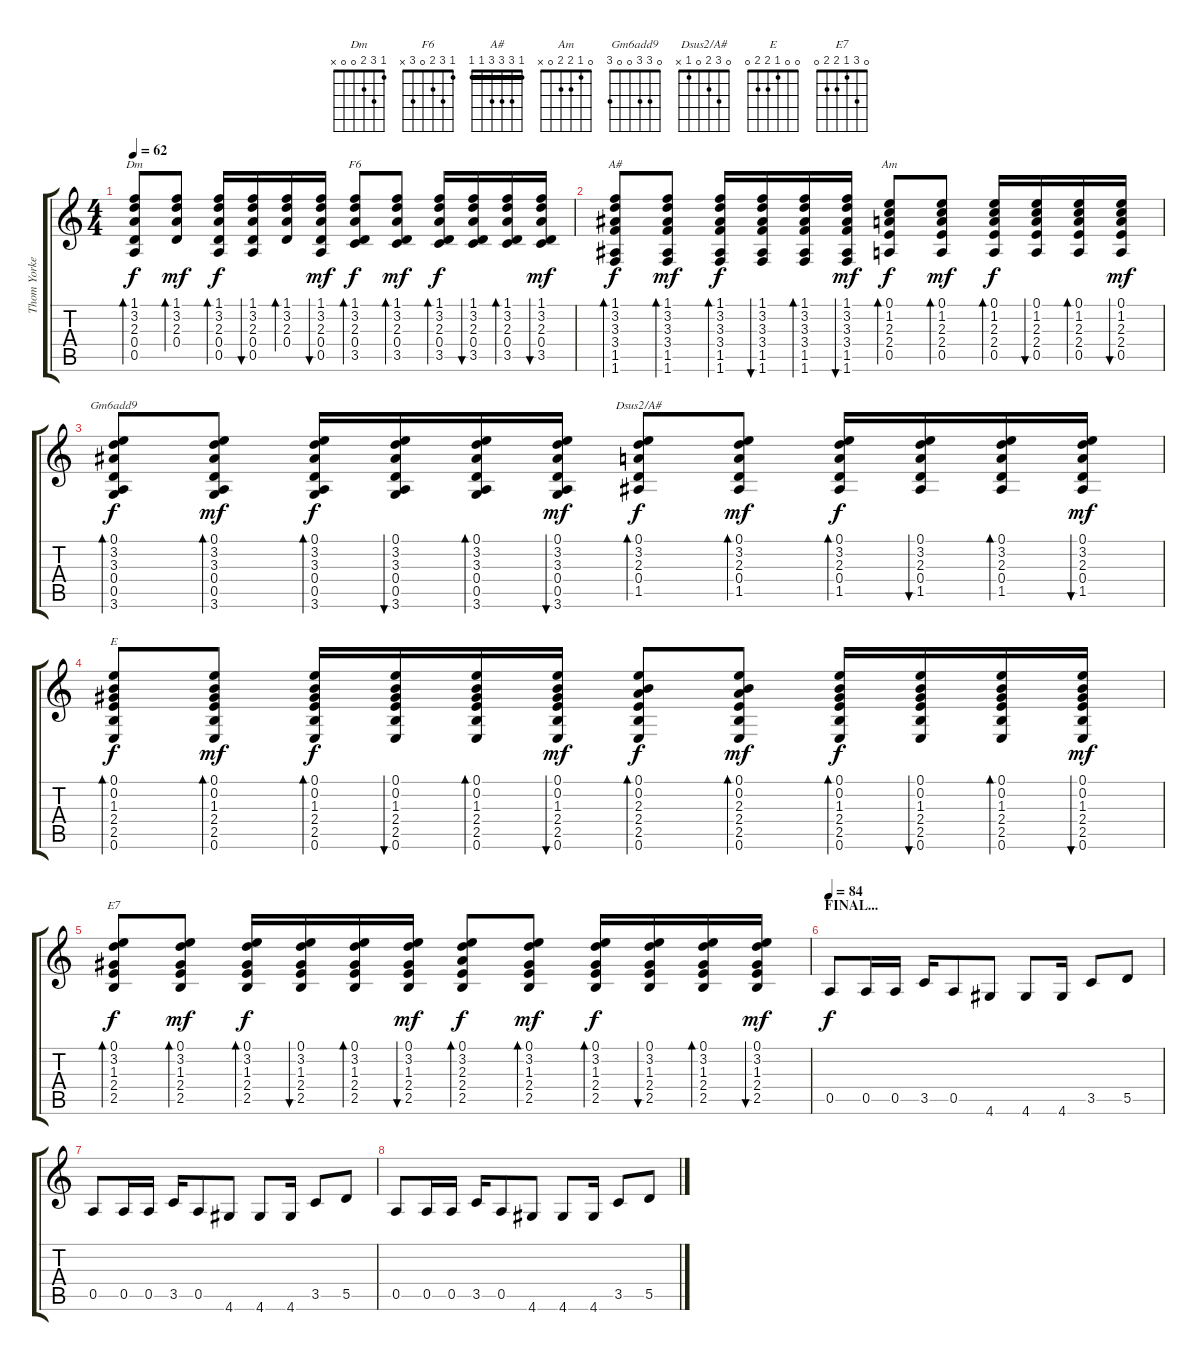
\track ("Thom Yorke" "Thom Yorke") {instrument acousticguitarsteel}
\staff {score tabs}
\tuning (E4 B3 G3 D3 A2 E2) {hide}
\chord ("Dm" 1 3 2 0 0 x)
\chord ("F6" 1 3 2 0 3 x)
\chord ("A#" 1 3 3 3 1 1) {barre 1}
\chord ("Am" 0 1 2 2 0 x)
\chord ("Gm6add9" 0 3 3 0 0 3)
\chord ("Dsus2/A#" 0 3 2 0 1 x)
\chord ("E" 0 0 1 2 2 0)
\chord ("E7" 0 3 1 2 2 0)
\ts (4 4)
\tempo 62
\clef g2
\ks c
(1.1 3.2 2.3 0.4 0.5).8{bd 30 ch "Dm" dy f} (1.1 3.2 2.3 0.4).8{bd 30 dy mf} (1.1 3.2 2.3 0.4 0.5).16{bd 30 dy f} (1.1 3.2 2.3 0.4 0.5).16{bu 30} (1.1 3.2 2.3 0.4).16{bd 30} (1.1 3.2 2.3 0.4 0.5).16{bu 30 dy mf} (1.1 3.2 2.3 0.4 3.5).8{bd 30 ch "F6" dy f} (1.1 3.2 2.3 0.4 3.5).8{bd 30 dy mf} (1.1 3.2 2.3 0.4 3.5).16{bd 30 dy f} (1.1 3.2 2.3 0.4 3.5).16{bu 30} (1.1 3.2 2.3 0.4 3.5).16{bd 30} (1.1 3.2 2.3 0.4 3.5).16{bu 30 dy mf} |
(1.1 3.2 3.3 3.4 1.5 1.6).8{bd 30 ch "A#" dy f} (1.1 3.2 3.3 3.4 1.5 1.6).8{bd 30 dy mf} (1.1 3.2 3.3 3.4 1.5 1.6).16{bd 30 dy f} (1.1 3.2 3.3 3.4 1.5 1.6).16{bu 30} (1.1 3.2 3.3 3.4 1.5 1.6).16{bd 30} (1.1 3.2 3.3 3.4 1.5 1.6).16{bu 30 dy mf} (0.1 1.2 2.3 2.4 0.5).8{bd 30 ch "Am" dy f} (0.1 1.2 2.3 2.4 0.5).8{bd 30 dy mf} (0.1 1.2 2.3 2.4 0.5).16{bd 30 dy f} (0.1 1.2 2.3 2.4 0.5).16{bu 30} (0.1 1.2 2.3 2.4 0.5).16{bd 30} (0.1 1.2 2.3 2.4 0.5).16{bu 30 dy mf} |
(0.1 3.2 3.3 0.4 0.5 3.6).8{bd 30 ch "Gm6add9" dy f} (0.1 3.2 3.3 0.4 0.5 3.6).8{bd 30 dy mf} (0.1 3.2 3.3 0.4 0.5 3.6).16{bd 30 dy f} (0.1 3.2 3.3 0.4 0.5 3.6).16{bu 30} (0.1 3.2 3.3 0.4 0.5 3.6).16{bd 30} (0.1 3.2 3.3 0.4 0.5 3.6).16{bu 30 dy mf} (0.1 3.2 2.3 0.4 1.5).8{bd 30 ch "Dsus2/A#" dy f} (0.1 3.2 2.3 0.4 1.5).8{bd 30 dy mf} (0.1 3.2 2.3 0.4 1.5).16{bd 30 dy f} (0.1 3.2 2.3 0.4 1.5).16{bu 30} (0.1 3.2 2.3 0.4 1.5).16{bd 30} (0.1 3.2 2.3 0.4 1.5).16{bu 30 dy mf} |
(0.1 0.2 1.3 2.4 2.5 0.6).8{bd 30 ch "E" dy f} (0.1 0.2 1.3 2.4 2.5 0.6).8{bd 30 dy mf} (0.1 0.2 1.3 2.4 2.5 0.6).16{bd 30 dy f} (0.1 0.2 1.3 2.4 2.5 0.6).16{bu 30} (0.1 0.2 1.3 2.4 2.5 0.6).16{bd 30} (0.1 0.2 1.3 2.4 2.5 0.6).16{bu 30 dy mf} (0.1 0.2 2.3 2.4 2.5 0.6).8{bd 30 dy f} (0.1 0.2 2.3 2.4 2.5 0.6).8{bd 30 dy mf} (0.1 0.2 1.3 2.4 2.5 0.6).16{bd 30 dy f} (0.1 0.2 1.3 2.4 2.5 0.6).16{bu 30} (0.1 0.2 1.3 2.4 2.5 0.6).16{bd 30} (0.1 0.2 1.3 2.4 2.5 0.6).16{bu 30 dy mf} |
(0.1 3.2 1.3 2.4 2.5).8{bd 30 ch "E7" dy f} (0.1 3.2 1.3 2.4 2.5).8{bd 30 dy mf} (0.1 3.2 1.3 2.4 2.5).16{bd 30 dy f} (0.1 3.2 1.3 2.4 2.5).16{bu 30} (0.1 3.2 1.3 2.4 2.5).16{bd 30} (0.1 3.2 1.3 2.4 2.5).16{bu 30 dy mf} (0.1 3.2 2.3 2.4 2.5).8{bd 30 dy f} (0.1 3.2 1.3 2.4 2.5).8{bd 30 dy mf} (0.1 3.2 1.3 2.4 2.5).16{bd 30 dy f} (0.1 3.2 1.3 2.4 2.5).16{bu 30} (0.1 3.2 1.3 2.4 2.5).16{bd 30} (0.1 3.2 1.3 2.4 2.5).16{bu 30 dy mf} |
\section ("" "FINAL...")
\tempo 84
0.5.8{dy f volume 9} 0.5.16 0.5.16 3.5.16 0.5.8 4.6.8 4.6.8 4.6.16 3.5.8 5.5.8 |
0.5.8 0.5.16 0.5.16 3.5.16 0.5.8 4.6.8 4.6.8 4.6.16 3.5.8 5.5.8 |
0.5.8 0.5.16 0.5.16 3.5.16 0.5.8 4.6.8 4.6.8 4.6.16 3.5.8 5.5.8
